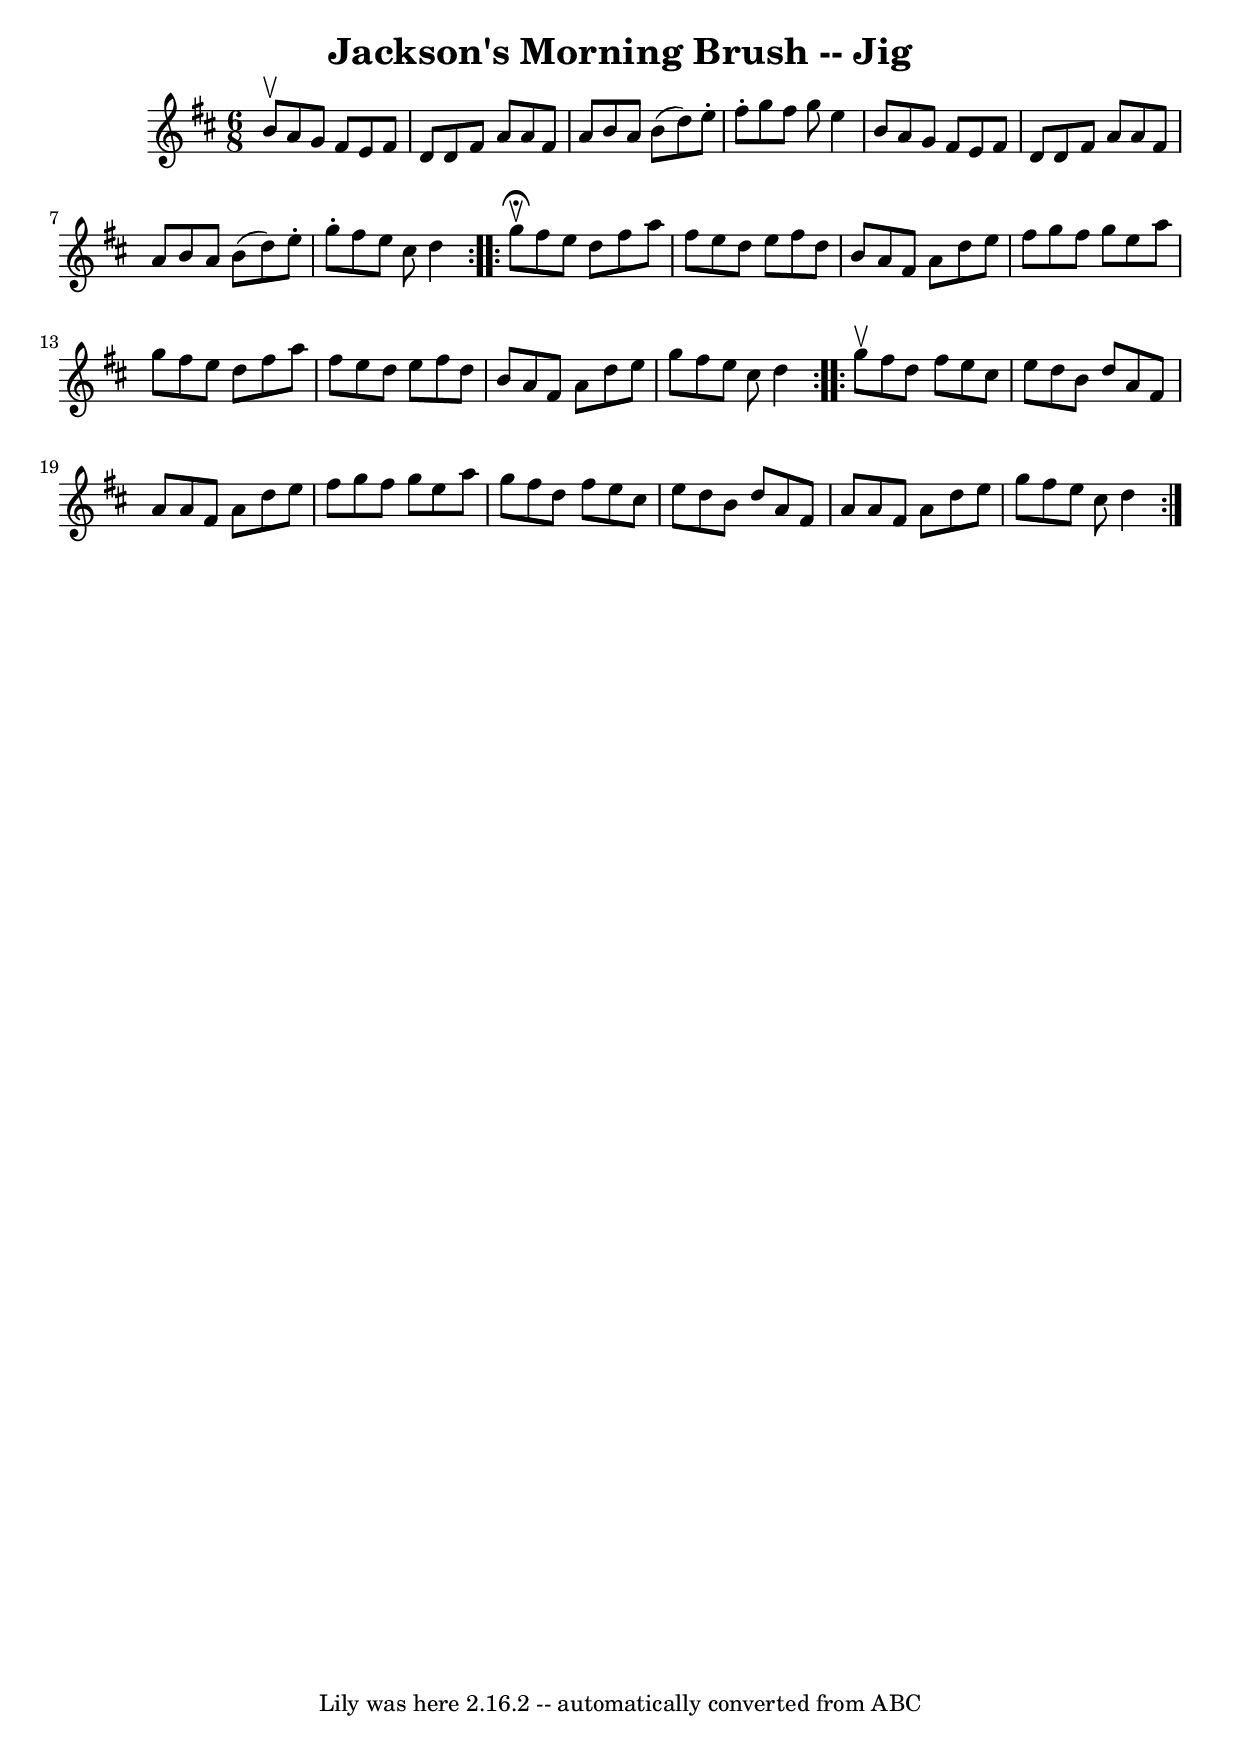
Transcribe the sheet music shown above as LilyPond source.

\version "2.16.2"
\include "Mammoth.ily"
\header {
  %% book = "Ryan's Mammoth Collection"
  crossRefNumber = "1"
  footnotes = "\\\\86 446"
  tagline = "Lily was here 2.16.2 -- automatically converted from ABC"
  title = "Jackson's Morning Brush -- Jig"

}
voicedefault =  {



  \repeat volta 2 {

    \time 6/8 
    \key d \major b'8^\upbow |
    a'8 g'8 fis'8 e'8   
    fis'8 d'8    |
    d'8 fis'8 a'8 a'8 fis'8 a'8    
    |
    b'8 a'8 b'8 (d''8) e''8 -. fis''8 -.   |
    
    g''8 fis''8 g''8 e''4 b'8    |
    a'8 g'8 fis'8    
    e'8 fis'8 d'8    |
    d'8 fis'8 a'8 a'8 fis'8 a'8    
    |
    b'8 a'8 b'8 (d''8) e''8 -. g''8 -.   |
    
    fis''8 e''8 cis''8 d''4    
  }     
  \repeat volta 2 {
    g''8 
    ^\fermata^\upbow |
    fis''8 e''8 d''8 fis''8 a''8    
    fis''8    |
    e''8 d''8 e''8 fis''8 d''8 b'8    |
    
    a'8 fis'8 a'8 d''8 e''8 fis''8    |
    g''8 fis''8    
    g''8 e''8 a''8 g''8    |
    fis''8 e''8 d''8 fis''8   
    a''8 fis''8    |
    e''8 d''8 e''8 fis''8 d''8 b'8    
    |
    a'8 fis'8 a'8 d''8 e''8 g''8    |
    fis''8    
    e''8 cis''8 d''4  
  }     
  \repeat volta 2 {
    g''8^\upbow |
    
    fis''8 d''8 fis''8 e''8 cis''8 e''8    |
    d''8 b'8    
    d''8 a'8 fis'8 a'8    |
    a'8 fis'8 a'8 d''8 e''8   
    fis''8    |
    g''8 fis''8 g''8 e''8 a''8 g''8    
    |
    fis''8 d''8 fis''8 e''8 cis''8 e''8    |
    
    d''8 b'8 d''8 a'8 fis'8 a'8    |
    a'8 fis'8 a'8    
    d''8 e''8 g''8    |
    fis''8 e''8 cis''8 d''4      
  }   

}

\score{
  <<

    \context Staff="default"
    {
      \voicedefault 
      
    }

  >>
  \layout {
    
  }
  \midi {
  }

}
